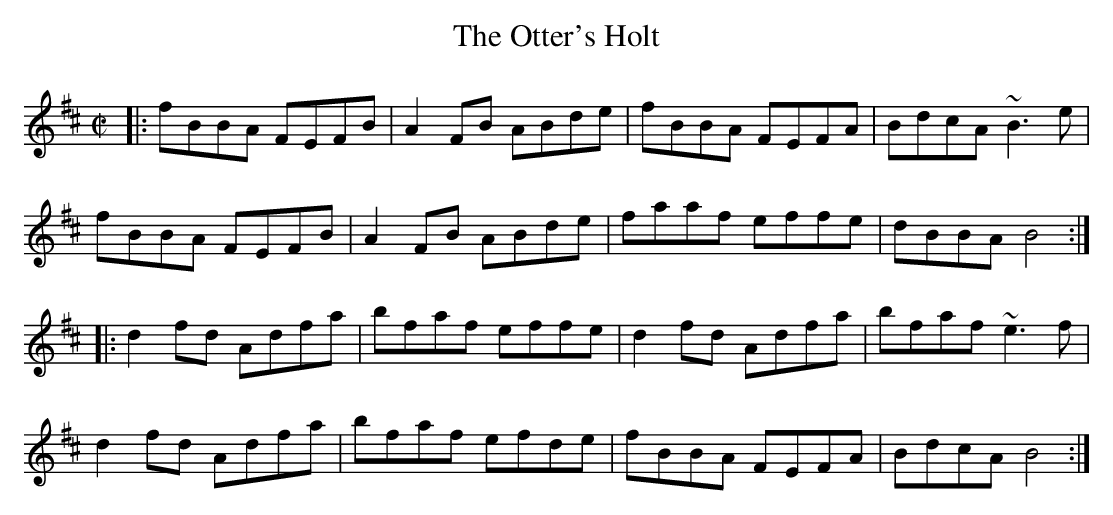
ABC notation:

X:1
T:Otter's Holt, The
M:C|
K:Bm
|:fBBA FEFB|A2FB ABde|fBBA FEFA|BdcA ~B3e|
fBBA FEFB|A2FB ABde|faaf effe| dBBA B4 :|
|:d2fd Adfa|bfaf effe|d2fd Adfa|bfaf ~e3f|
d2fd Adfa|bfaf efde|fBBA FEFA|BdcA B4 :|
